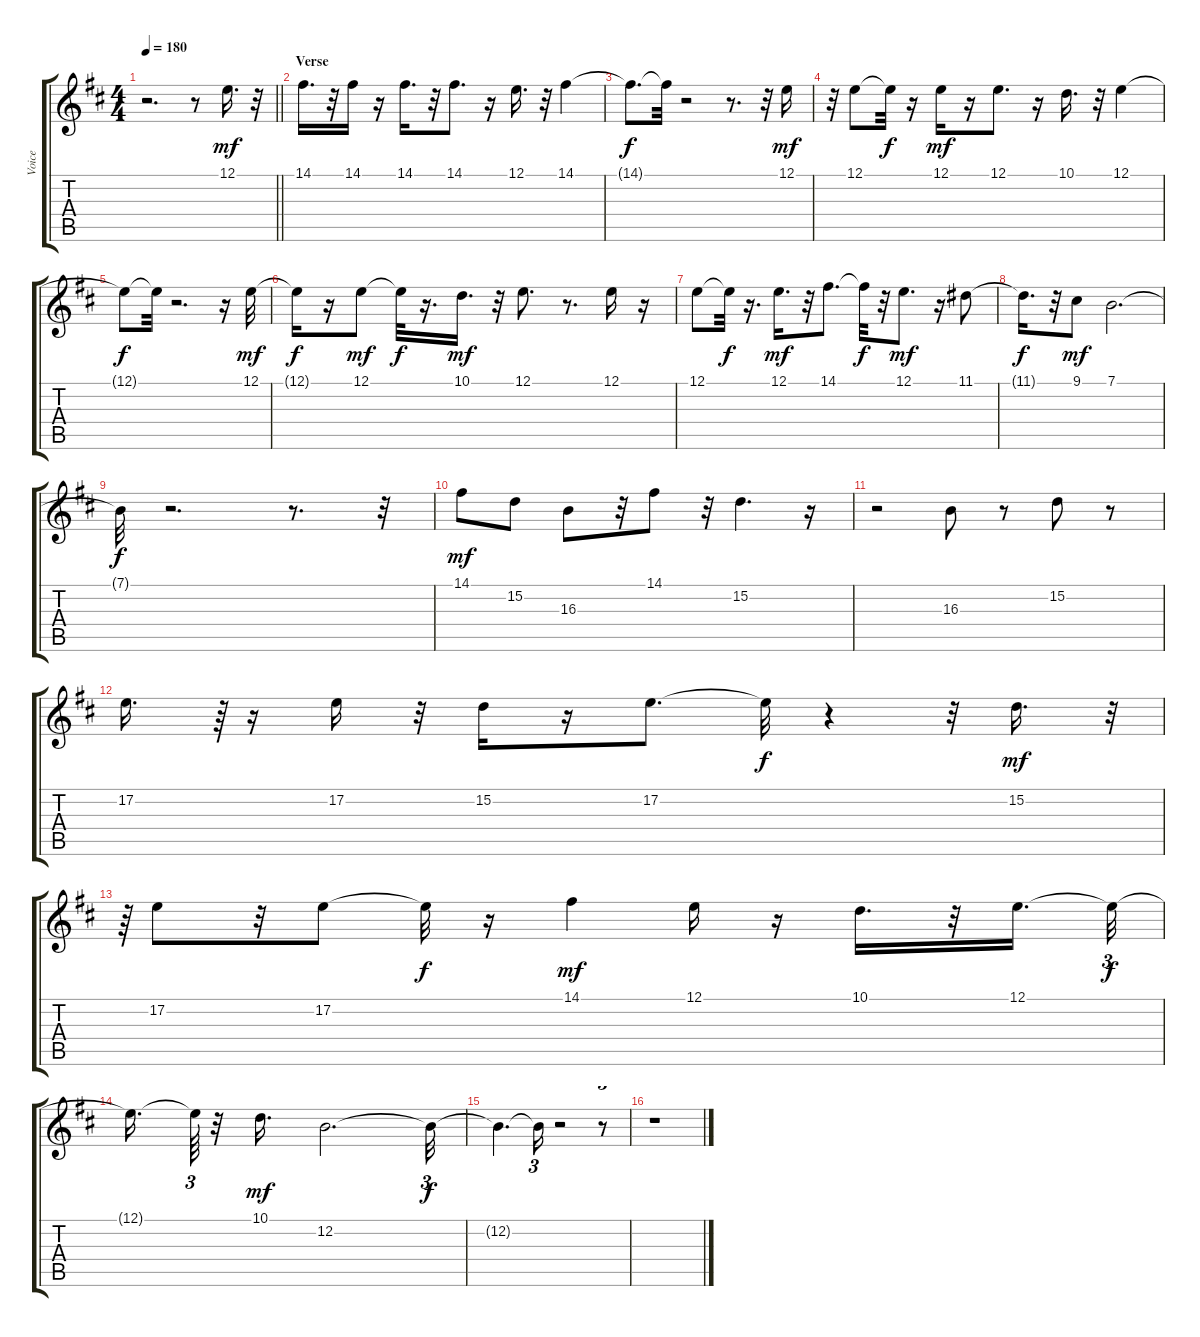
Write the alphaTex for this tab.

\track ("Voice" "Voice") {instrument flute}
\staff {score tabs}
\tuning (E4 B3 G3 D3 A2 E2) {hide}
\ts (4 4)
\tempo 180
\clef g2
\barLineRight lightlight
\ks bminor
r.2{d dy mf} r.8 12.1.16{d} r.32 |
\section ("" "Verse")
14.1.16{d} r.32 14.1.16 r.16 14.1.16{d} r.32 14.1.8{d} r.16 12.1.16{d} r.32 14.1.4 |
14.1{t}.8{d dy f} 14.1{t}.32 r.2 r.8{d} r.32 12.1.16{dy mf} |
r.32 12.1.8 12.1{t}.32{dy f} r.16 12.1.16{dy mf} r.16 12.1.8{d} r.16 10.1.16{d} r.32 12.1.4 |
12.1{t}.8{dy f} 12.1{t}.32 r.2{d} r.16 12.1.32{dy mf} |
12.1{t}.16{dy f} r.16 12.1.8{dy mf} 12.1{t}.32{dy f} r.16{d} 10.1.16{d dy mf} r.32 12.1.8{d} r.8{d} 12.1.16 r.16 |
12.1.8 12.1{t}.32{dy f} r.16{d} 12.1.16{d dy mf} r.32 14.1.8{d} 14.1{t}.32{dy f} r.32 12.1.8{d dy mf} r.16 11.1.8 |
11.1{t}.16{d dy f} r.32 9.1.8{dy mf} 7.1.2{d} |
7.1{t}.32{dy f} r.2{d} r.8{d} r.32 |
14.1.8{dy mf} 15.2.8 16.3.8 r.32 14.1.8 r.32 15.2.4{d} r.16 |
r.2 16.3.8 r.8 15.2.8 r.8 |
17.2.16{d} r.64{tu (3 2)} r.16 17.2.16 r.32 15.2.16 r.16 17.2.8{d} 17.2{t}.32{dy f} r.4 r.32 15.2.16{d dy mf} r.32{tu (3 2)} |
r.64{tu (3 2)} 17.2.8 r.32 17.2.8 17.2{t}.32{dy f} r.16 14.1.4{dy mf} 12.1.16 r.16 10.1.16{d} r.32 12.1.16{d} 12.1{t}.32{tu (3 2) dy f} |
12.1{t}.16{d} 12.1{t}.64{tu (3 2)} r.32 10.1.16{d dy mf} 12.2.2{d} 12.2{t}.32{tu (3 2) dy f} |
12.2{t}.4{d} 12.2{t}.16{tu (3 2)} r.2 r.8{tu (3 2)} |
r.1
